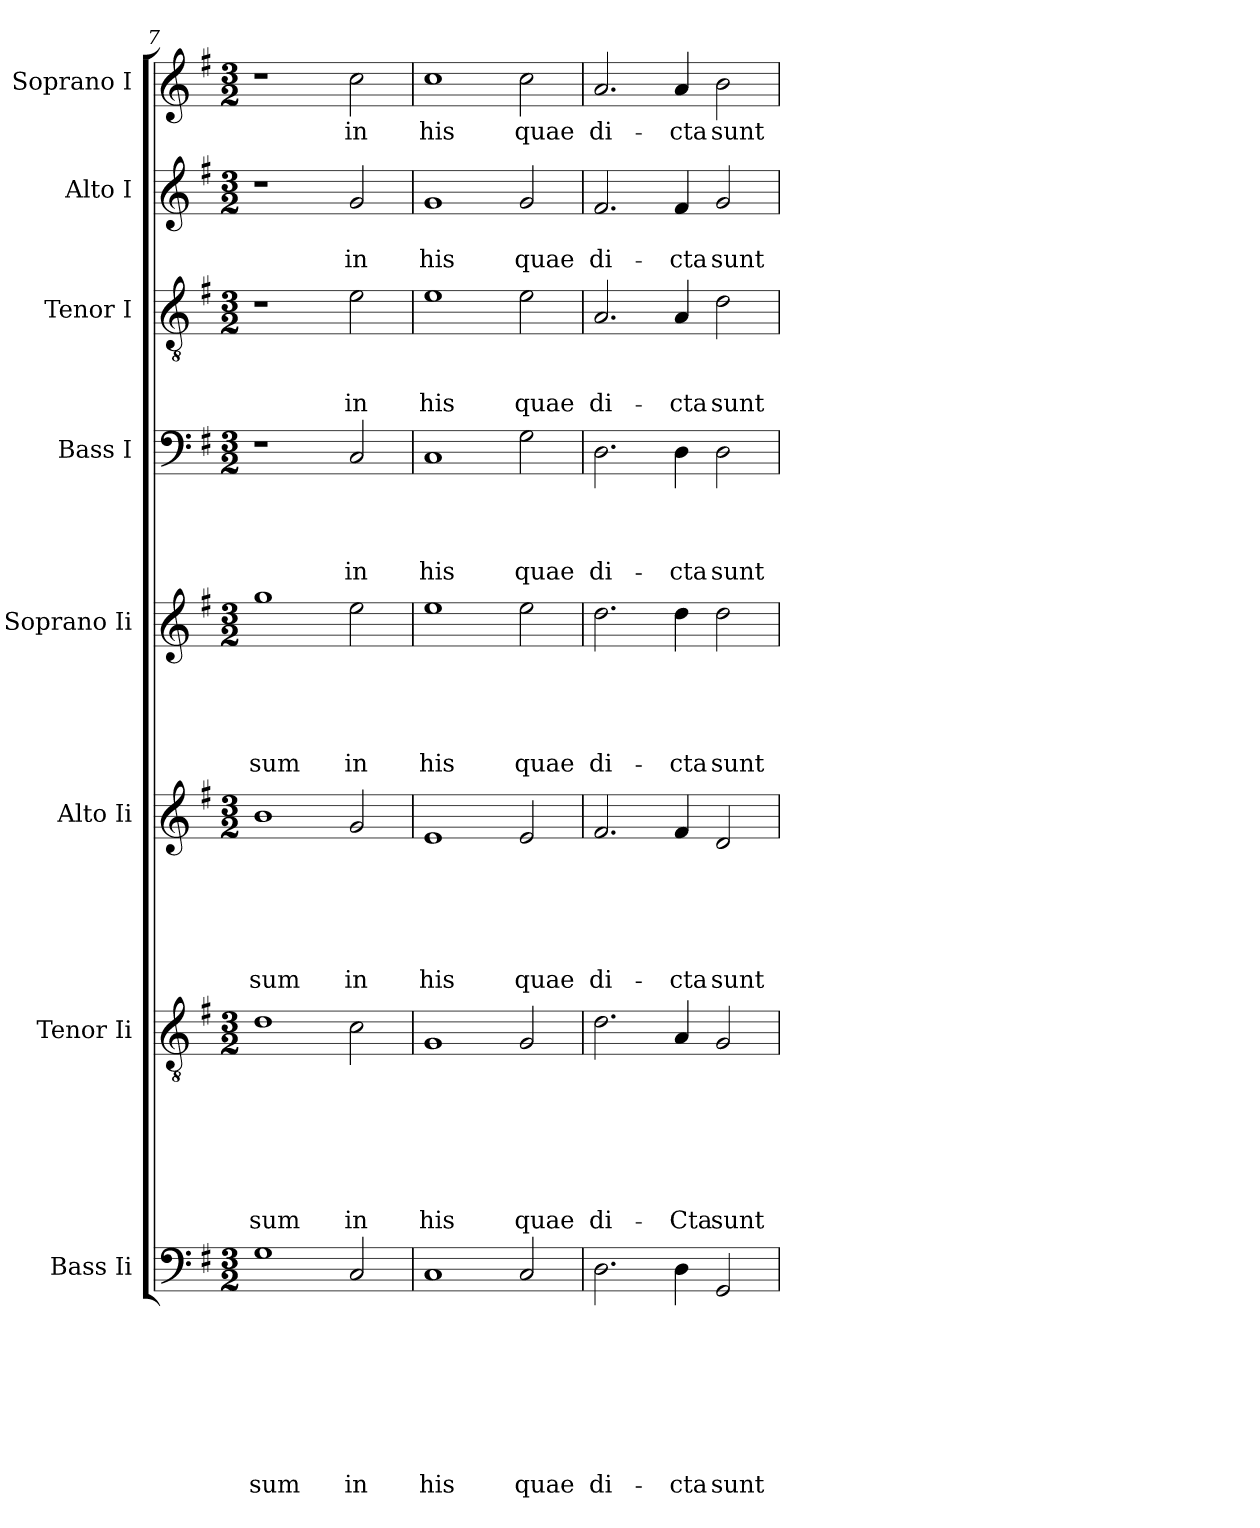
**kern	**text	**text	**text	**text	**text	**text	**text	**text	**kern	**text	**text	**text	**text	**text	**text	**text	**kern	**text	**text	**text	**text	**text	**text	**kern	**text	**text	**text	**text	**text	**kern	**text	**text	**text	**text	**kern	**text	**text	**text	**kern	**text	**text	**kern	**text
*part8	*part8	*part8	*part8	*part8	*part8	*part8	*part8	*part8	*part7	*part7	*part7	*part7	*part7	*part7	*part7	*part7	*part6	*part6	*part6	*part6	*part6	*part6	*part6	*part5	*part5	*part5	*part5	*part5	*part5	*part4	*part4	*part4	*part4	*part4	*part3	*part3	*part3	*part3	*part2	*part2	*part2	*part1	*part1
*staff8	*staff8	*staff8	*staff8	*staff8	*staff8	*staff8	*staff8	*staff8	*staff7	*staff7	*staff7	*staff7	*staff7	*staff7	*staff7	*staff7	*staff6	*staff6	*staff6	*staff6	*staff6	*staff6	*staff6	*staff5	*staff5	*staff5	*staff5	*staff5	*staff5	*staff4	*staff4	*staff4	*staff4	*staff4	*staff3	*staff3	*staff3	*staff3	*staff2	*staff2	*staff2	*staff1	*staff1
*I"Bass Ii	*	*	*	*	*	*	*	*	*I"Tenor Ii	*	*	*	*	*	*	*	*I"Alto Ii	*	*	*	*	*	*	*I"Soprano Ii	*	*	*	*	*	*I"Bass I	*	*	*	*	*I"Tenor I	*	*	*	*I"Alto I	*	*	*I"Soprano I	*
!!LO:LB:g=z
*clefF4	*	*	*	*	*	*	*	*	*clefGv2	*	*	*	*	*	*	*	*clefG2	*	*	*	*	*	*	*clefG2	*	*	*	*	*	*clefF4	*	*	*	*	*clefGv2	*	*	*	*clefG2	*	*	*clefG2	*
*k[f#]	*	*	*	*	*	*	*	*	*k[f#]	*	*	*	*	*	*	*	*k[f#]	*	*	*	*	*	*	*k[f#]	*	*	*	*	*	*k[f#]	*	*	*	*	*k[f#]	*	*	*	*k[f#]	*	*	*k[f#]	*
*G:	*	*	*	*	*	*	*	*	*G:	*	*	*	*	*	*	*	*G:	*	*	*	*	*	*	*G:	*	*	*	*	*	*G:	*	*	*	*	*G:	*	*	*	*G:	*	*	*G:	*
*M3/2	*	*	*	*	*	*	*	*	*M3/2	*	*	*	*	*	*	*	*M3/2	*	*	*	*	*	*	*M3/2	*	*	*	*	*	*M3/2	*	*	*	*	*M3/2	*	*	*	*M3/2	*	*	*M3/2	*
=7	=7	=7	=7	=7	=7	=7	=7	=7	=7	=7	=7	=7	=7	=7	=7	=7	=7	=7	=7	=7	=7	=7	=7	=7	=7	=7	=7	=7	=7	=7	=7	=7	=7	=7	=7	=7	=7	=7	=7	=7	=7	=7	=7
!	!	!	!	!	!	!	!	!LO:LY:b	!	!	!	!	!	!	!	!LO:LY:b	!	!	!	!	!	!	!LO:LY:b	!	!	!	!	!	!LO:LY:b	!	!	!	!	!	!	!	!	!	!	!	!	!	!
1G	.	.	.	.	.	.	.	sum	1d	.	.	.	.	.	.	sum	1b	.	.	.	.	.	sum	1gg	.	.	.	.	sum	1r	.	.	.	.	1r	.	.	.	1r	.	.	1r	.
!	!	!	!	!	!	!	!	!LO:LY:b	!	!	!	!	!	!	!	!LO:LY:b	!	!	!	!	!	!	!LO:LY:b	!	!	!	!	!	!LO:LY:b	!	!	!	!	!LO:LY:b	!	!	!	!LO:LY:b	!	!	!LO:LY:b	!	!LO:LY:b
2C/	.	.	.	.	.	.	.	in	2c\	.	.	.	.	.	.	in	2g/	.	.	.	.	.	in	2ee\	.	.	.	.	in	2C/	.	.	.	in	2e\	.	.	in	2g/	.	in	2cc\	in
=8	=8	=8	=8	=8	=8	=8	=8	=8	=8	=8	=8	=8	=8	=8	=8	=8	=8	=8	=8	=8	=8	=8	=8	=8	=8	=8	=8	=8	=8	=8	=8	=8	=8	=8	=8	=8	=8	=8	=8	=8	=8	=8	=8
!	!	!	!	!	!	!	!	!LO:LY:b	!	!	!	!	!	!	!	!LO:LY:b	!	!	!	!	!	!	!LO:LY:b	!	!	!	!	!	!LO:LY:b	!	!	!	!	!LO:LY:b	!	!	!	!LO:LY:b	!	!	!LO:LY:b	!	!LO:LY:b
1C	.	.	.	.	.	.	.	his	1G	.	.	.	.	.	.	his	1e	.	.	.	.	.	his	1ee	.	.	.	.	his	1C	.	.	.	his	1e	.	.	his	1g	.	his	1cc	his
!	!	!	!	!	!	!	!	!LO:LY:b	!	!	!	!	!	!	!	!LO:LY:b	!	!	!	!	!	!	!LO:LY:b	!	!	!	!	!	!LO:LY:b	!	!	!	!	!LO:LY:b	!	!	!	!LO:LY:b	!	!	!LO:LY:b	!	!LO:LY:b
2C/	.	.	.	.	.	.	.	quae	2G/	.	.	.	.	.	.	quae	2e/	.	.	.	.	.	quae	2ee\	.	.	.	.	quae	2G\	.	.	.	quae	2e\	.	.	quae	2g/	.	quae	2cc\	quae
=9	=9	=9	=9	=9	=9	=9	=9	=9	=9	=9	=9	=9	=9	=9	=9	=9	=9	=9	=9	=9	=9	=9	=9	=9	=9	=9	=9	=9	=9	=9	=9	=9	=9	=9	=9	=9	=9	=9	=9	=9	=9	=9	=9
!	!	!	!	!	!	!	!	!LO:LY:b	!	!	!	!	!	!	!	!LO:LY:b	!	!	!	!	!	!	!LO:LY:b	!	!	!	!	!	!LO:LY:b	!	!	!	!	!LO:LY:b	!	!	!	!LO:LY:b	!	!	!LO:LY:b	!	!LO:LY:b
2.D\	.	.	.	.	.	.	.	di-	2.d\	.	.	.	.	.	.	di-	2.f#/	.	.	.	.	.	di-	2.dd\	.	.	.	.	di-	2.D\	.	.	.	di-	2.A/	.	.	di-	2.f#/	.	di-	2.a/	di-
!	!	!	!	!	!	!	!	!LO:LY:b	!	!	!	!	!	!	!	!LO:LY:b	!	!	!	!	!	!	!LO:LY:b	!	!	!	!	!	!LO:LY:b	!	!	!	!	!LO:LY:b	!	!	!	!LO:LY:b	!	!	!LO:LY:b	!	!LO:LY:b
4D\	.	.	.	.	.	.	.	-cta	4A/	.	.	.	.	.	.	-Cta	4f#/	.	.	.	.	.	-cta	4dd\	.	.	.	.	-cta	4D\	.	.	.	-cta	4A/	.	.	-cta	4f#/	.	-cta	4a/	-cta
!	!	!	!	!	!	!	!	!LO:LY:b	!	!	!	!	!	!	!	!LO:LY:b	!	!	!	!	!	!	!LO:LY:b	!	!	!	!	!	!LO:LY:b	!	!	!	!	!LO:LY:b	!	!	!	!LO:LY:b	!	!	!LO:LY:b	!	!LO:LY:b
2GG/	.	.	.	.	.	.	.	sunt	2G/	.	.	.	.	.	.	sunt	2d/	.	.	.	.	.	sunt	2dd\	.	.	.	.	sunt	2D\	.	.	.	sunt	2d\	.	.	sunt	2g/	.	sunt	2b\	sunt
=	=	=	=	=	=	=	=	=	=	=	=	=	=	=	=	=	=	=	=	=	=	=	=	=	=	=	=	=	=	=	=	=	=	=	=	=	=	=	=	=	=	=	=
*-	*-	*-	*-	*-	*-	*-	*-	*-	*-	*-	*-	*-	*-	*-	*-	*-	*-	*-	*-	*-	*-	*-	*-	*-	*-	*-	*-	*-	*-	*-	*-	*-	*-	*-	*-	*-	*-	*-	*-	*-	*-	*-	*-
